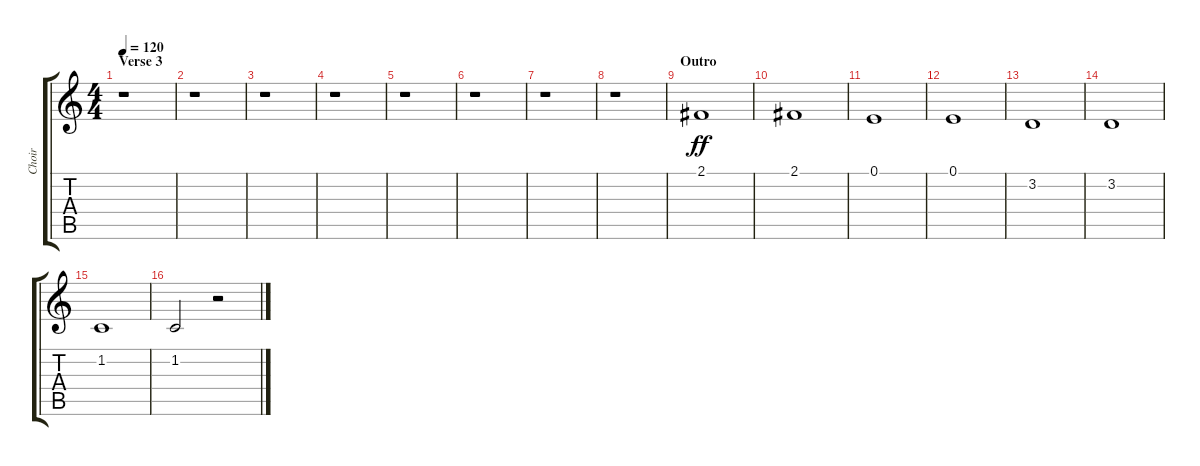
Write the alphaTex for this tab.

\track ("Choir" "Choir") {instrument choiraahs}
\staff {score tabs}
\tuning (E4 B3 G3 D3 A2 E2) {hide}
\ts (4 4)
\section ("" "Verse 3")
\tempo 120
\clef g2
\ks c
r.1{dy f} |
r.1 |
r.1 |
r.1 |
r.1 |
r.1 |
r.1 |
r.1 |
\section ("" "Outro")
2.1.1{dy ff} |
2.1.1 |
0.1.1 |
0.1.1 |
3.2.1 |
3.2.1 |
1.2.1 |
1.2.2 r.2
